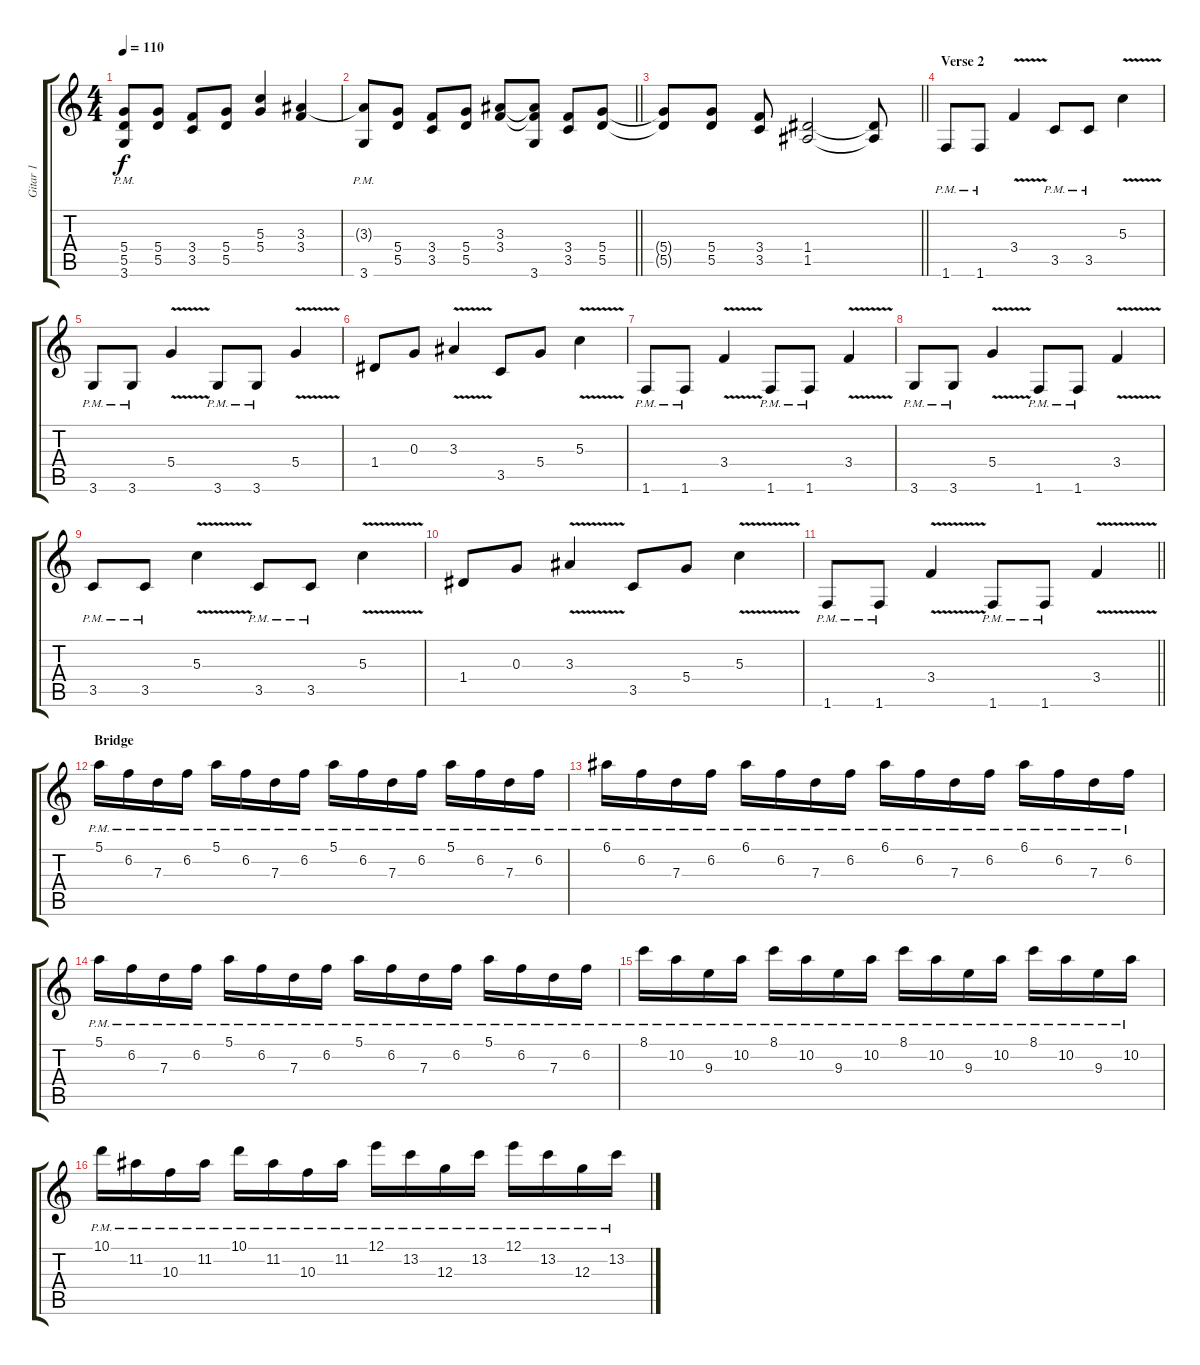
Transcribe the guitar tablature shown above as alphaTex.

\track ("Gitar 1" "Gitar 1") {instrument overdrivenguitar}
\staff {score tabs}
\tuning (E4 B3 G3 D3 A2 E2) {hide}
\ts (4 4)
\tempo 110
\clef g2
\ks c
(5.4{t} 5.5{t} 3.6{pm}).8{dy f} (5.4 5.5).8 (3.4 3.5).8 (5.4 5.5).8 (5.3 5.4).4 (3.3 3.4).4 |
\barLineRight lightlight
(3.3{t} 3.6{pm}).8 (5.4 5.5).8 (3.4 3.5).8 (5.4 5.5).8 (3.3 3.4).8 (3.3{t} 3.4{t} 3.6).8 (3.4 3.5).8 (5.4 5.5).8 |
\barLineRight lightlight
(5.4{t} 5.5{t}).8 (5.4 5.5).8 (3.4 3.5).8 (1.4 1.5).2 (1.4{t} 1.5{t}).8 |
\section ("" "Verse 2")
1.6{pm}.8 1.6{pm}.8 3.4{v}.4 3.5{pm}.8 3.5{pm}.8 5.3{v}.4 |
3.6{pm}.8 3.6{pm}.8 5.4{v}.4 3.6{pm}.8 3.6{pm}.8 5.4{v}.4 |
1.4.8 0.3.8 3.3{v}.4 3.5.8 5.4.8 5.3{v}.4 |
1.6{pm}.8 1.6{pm}.8 3.4{v}.4 1.6{pm}.8 1.6{pm}.8 3.4{v}.4 |
3.6{pm}.8 3.6{pm}.8 5.4{v}.4 1.6{pm}.8 1.6{pm}.8 3.4{v}.4 |
3.5{pm}.8 3.5{pm}.8 5.3{v}.4 3.5{pm}.8 3.5{pm}.8 5.3{v}.4 |
1.4.8 0.3.8 3.3{v}.4 3.5.8 5.4.8 5.3{v}.4 |
\barLineRight lightlight
1.6{pm}.8 1.6{pm}.8 3.4{v}.4 1.6{pm}.8 1.6{pm}.8 3.4{v}.4 |
\section ("" "Bridge")
5.1{pm}.16 6.2{pm}.16 7.3{pm}.16 6.2{pm}.16 5.1{pm}.16 6.2{pm}.16 7.3{pm}.16 6.2{pm}.16 5.1{pm}.16 6.2{pm}.16 7.3{pm}.16 6.2{pm}.16 5.1{pm}.16 6.2{pm}.16 7.3{pm}.16 6.2{pm}.16 |
6.1{pm}.16 6.2{pm}.16 7.3{pm}.16 6.2{pm}.16 6.1{pm}.16 6.2{pm}.16 7.3{pm}.16 6.2{pm}.16 6.1{pm}.16 6.2{pm}.16 7.3{pm}.16 6.2{pm}.16 6.1{pm}.16 6.2{pm}.16 7.3{pm}.16 6.2{pm}.16 |
5.1{pm}.16 6.2{pm}.16 7.3{pm}.16 6.2{pm}.16 5.1{pm}.16 6.2{pm}.16 7.3{pm}.16 6.2{pm}.16 5.1{pm}.16 6.2{pm}.16 7.3{pm}.16 6.2{pm}.16 5.1{pm}.16 6.2{pm}.16 7.3{pm}.16 6.2{pm}.16 |
8.1{pm}.16 10.2{pm}.16 9.3{pm}.16 10.2{pm}.16 8.1{pm}.16 10.2{pm}.16 9.3{pm}.16 10.2{pm}.16 8.1{pm}.16 10.2{pm}.16 9.3{pm}.16 10.2{pm}.16 8.1{pm}.16 10.2{pm}.16 9.3{pm}.16 10.2{pm}.16 |
10.1{pm}.16 11.2{pm}.16 10.3{pm}.16 11.2{pm}.16 10.1{pm}.16 11.2{pm}.16 10.3{pm}.16 11.2{pm}.16 12.1{pm}.16 13.2{pm}.16 12.3{pm}.16 13.2{pm}.16 12.1{pm}.16 13.2{pm}.16 12.3{pm}.16 13.2{pm}.16
